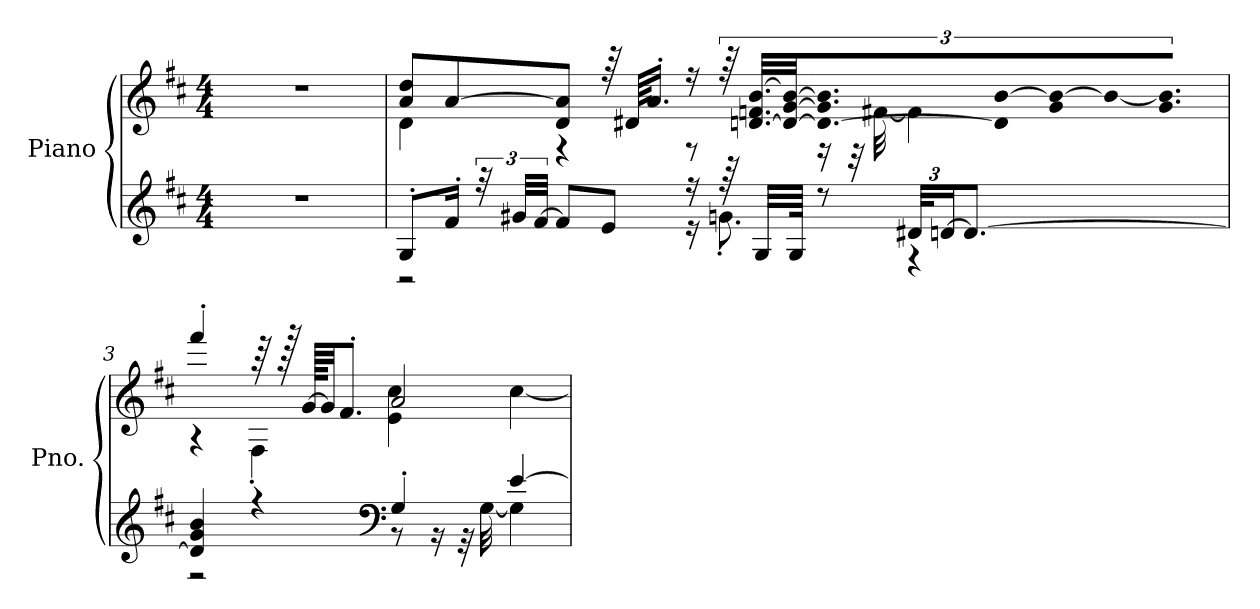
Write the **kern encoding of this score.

**kern	**kern
*part1	*part1
*staff2	*staff1
*I"Piano	*
*I'Pno.	*
*clefG2	*clefG2
*k[f#c#]	*k[f#c#]
*M4/4	*M4/4
*MM215	*MM215
=1	=1
1r	1r
=2	=2
*^	*^
8G'/L	2r	8a/ 8dd/L	4d\
16f#'/Jk	.	[8a/	.
48r	.	.	.
48g#X/LLL	.	.	.
[48f#/JJJ	.	.	.
8f#/L]	.	8d/ 8a/]J	4r
8e/J	.	64r	.
.	.	64d#X/KKLL	.
.	.	16.a'/JJ	.
16r	16r	16r	8r
64r	8.gn'\	96r	.
.	.	[48.dn/ 48.fn/ [48.b/LLL	.
32G/LLL	.	.	.
.	.	48d/_ [48g/ 48b/_J	.
64G/JJJk	.	.	.
8r	.	16.d/_ 16.g/] 16.b/]	16r
.	.	.	32r
.	.	32d/] [32b/JK	[32f#X\
*Xbrackettup	*	*	*
48d#X/KLL	4r	8g/ 8b/_	4f#\]
[24dn/J	.	.	.
8.d/J_	.	.	.
.	.	32b/KL_	.
.	.	16.g/ 16.b/]JJ	.
!!LO:LB:g=z	!!
=3	=3	=3	=3
4d/] 4g/ 4b/	2r	4fff#'/	4r
4r	.	64r	4F#'\
.	.	128r	.
.	.	[128g/KKLLL	.
.	.	32g/JJ]	.
.	.	8.f#'/J	.
*clefF4	*	*	*
4G'/	8r	2a/	4e\ 4cc#\
.	16r	.	.
.	32r	.	.
.	[32G\	.	.
[4e/	4G\]	.	[4cc#\
*v	*v	*	*
*	*v	*v
=	=
*-	*-
